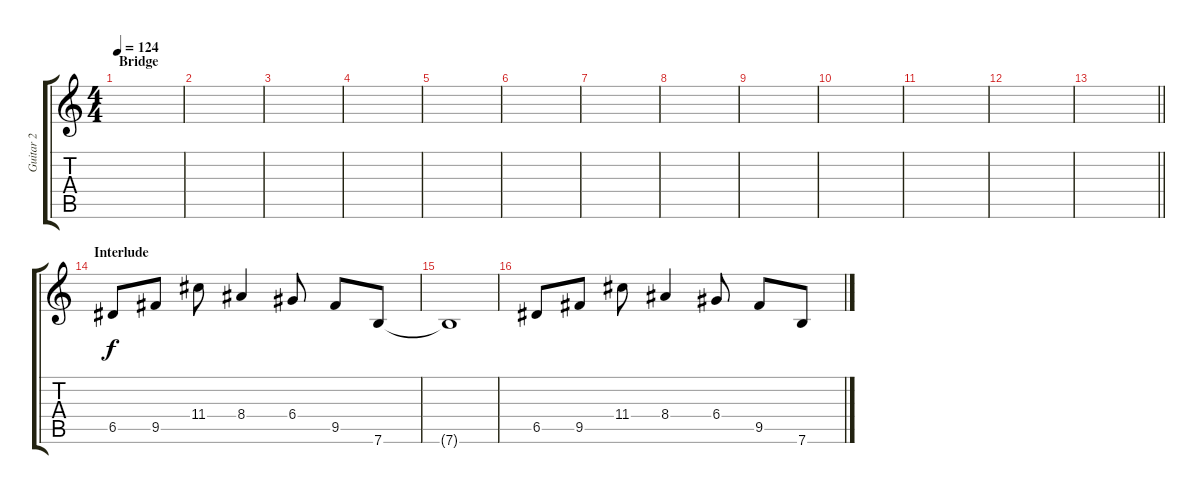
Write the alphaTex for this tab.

\track ("Guitar 2" "Guitar 2") {instrument acousticguitarsteel}
\staff {score tabs}
\tuning (E4 B3 G3 D3 A2 E2) {hide}
\ts (4 4)
\section ("" "Bridge")
\tempo 124
\clef g2
\ks c
|
|
|
|
|
|
|
|
|
|
|
|
\barLineRight lightlight
|
\section ("" "Interlude")
6.5.8 9.5.8 11.4.8 8.4.4 6.4.8 9.5.8 7.6.8 |
7.6{t}.1 |
6.5.8 9.5.8 11.4.8 8.4.4 6.4.8 9.5.8 7.6.8
